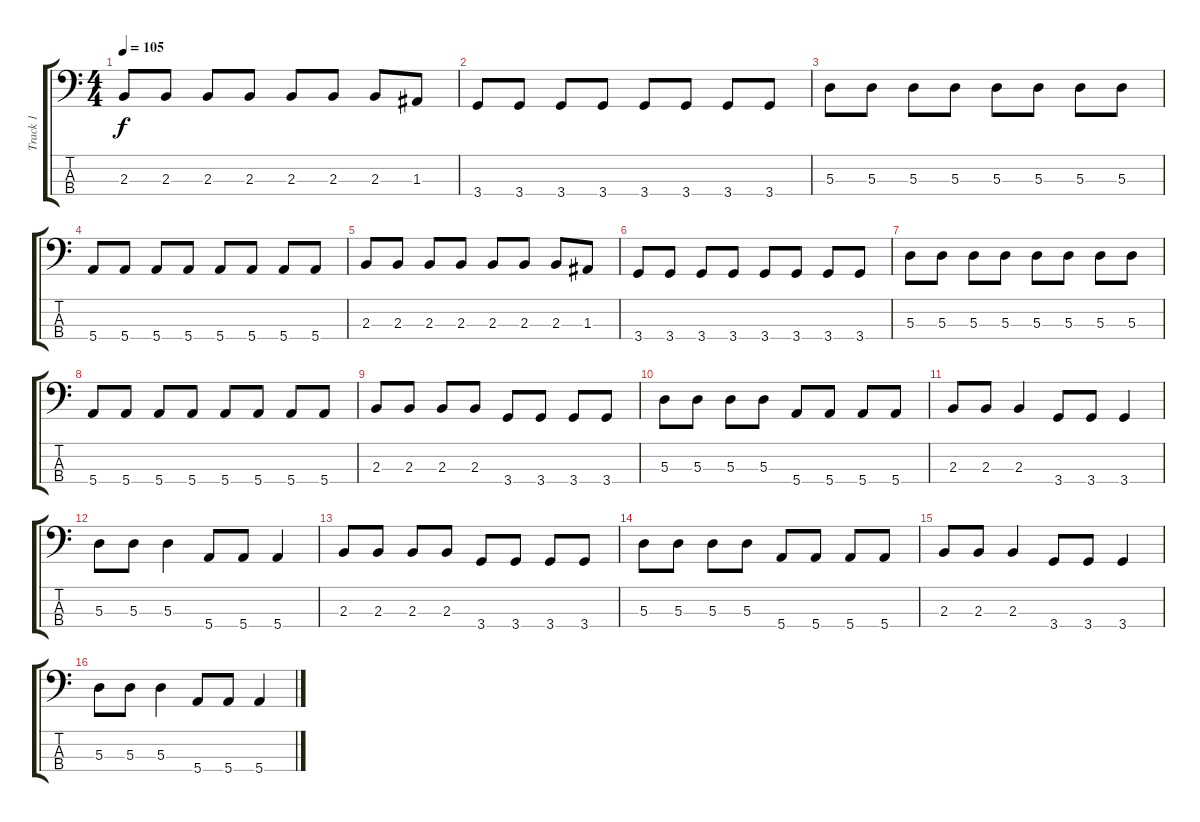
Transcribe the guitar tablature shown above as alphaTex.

\track ("Track 1" "Track 1") {instrument slapbass1}
\staff {score tabs}
\tuning (G2 D2 A1 E1) {hide}
\ts (4 4)
\tempo 105
\clef f4
\ks c
2.3.8{dy f} 2.3.8 2.3.8 2.3.8 2.3.8 2.3.8 2.3.8 1.3.8 |
3.4.8 3.4.8 3.4.8 3.4.8 3.4.8 3.4.8 3.4.8 3.4.8 |
5.3.8 5.3.8 5.3.8 5.3.8 5.3.8 5.3.8 5.3.8 5.3.8 |
5.4.8 5.4.8 5.4.8 5.4.8 5.4.8 5.4.8 5.4.8 5.4.8 |
2.3.8 2.3.8 2.3.8 2.3.8 2.3.8 2.3.8 2.3.8 1.3.8 |
3.4.8 3.4.8 3.4.8 3.4.8 3.4.8 3.4.8 3.4.8 3.4.8 |
5.3.8 5.3.8 5.3.8 5.3.8 5.3.8 5.3.8 5.3.8 5.3.8 |
5.4.8 5.4.8 5.4.8 5.4.8 5.4.8 5.4.8 5.4.8 5.4.8 |
2.3.8 2.3.8 2.3.8 2.3.8 3.4.8 3.4.8 3.4.8 3.4.8 |
5.3.8 5.3.8 5.3.8 5.3.8 5.4.8 5.4.8 5.4.8 5.4.8 |
2.3.8 2.3.8 2.3.4 3.4.8 3.4.8 3.4.4 |
5.3.8 5.3.8 5.3.4 5.4.8 5.4.8 5.4.4 |
2.3.8 2.3.8 2.3.8 2.3.8 3.4.8 3.4.8 3.4.8 3.4.8 |
5.3.8 5.3.8 5.3.8 5.3.8 5.4.8 5.4.8 5.4.8 5.4.8 |
2.3.8 2.3.8 2.3.4 3.4.8 3.4.8 3.4.4 |
5.3.8 5.3.8 5.3.4 5.4.8 5.4.8 5.4.4
